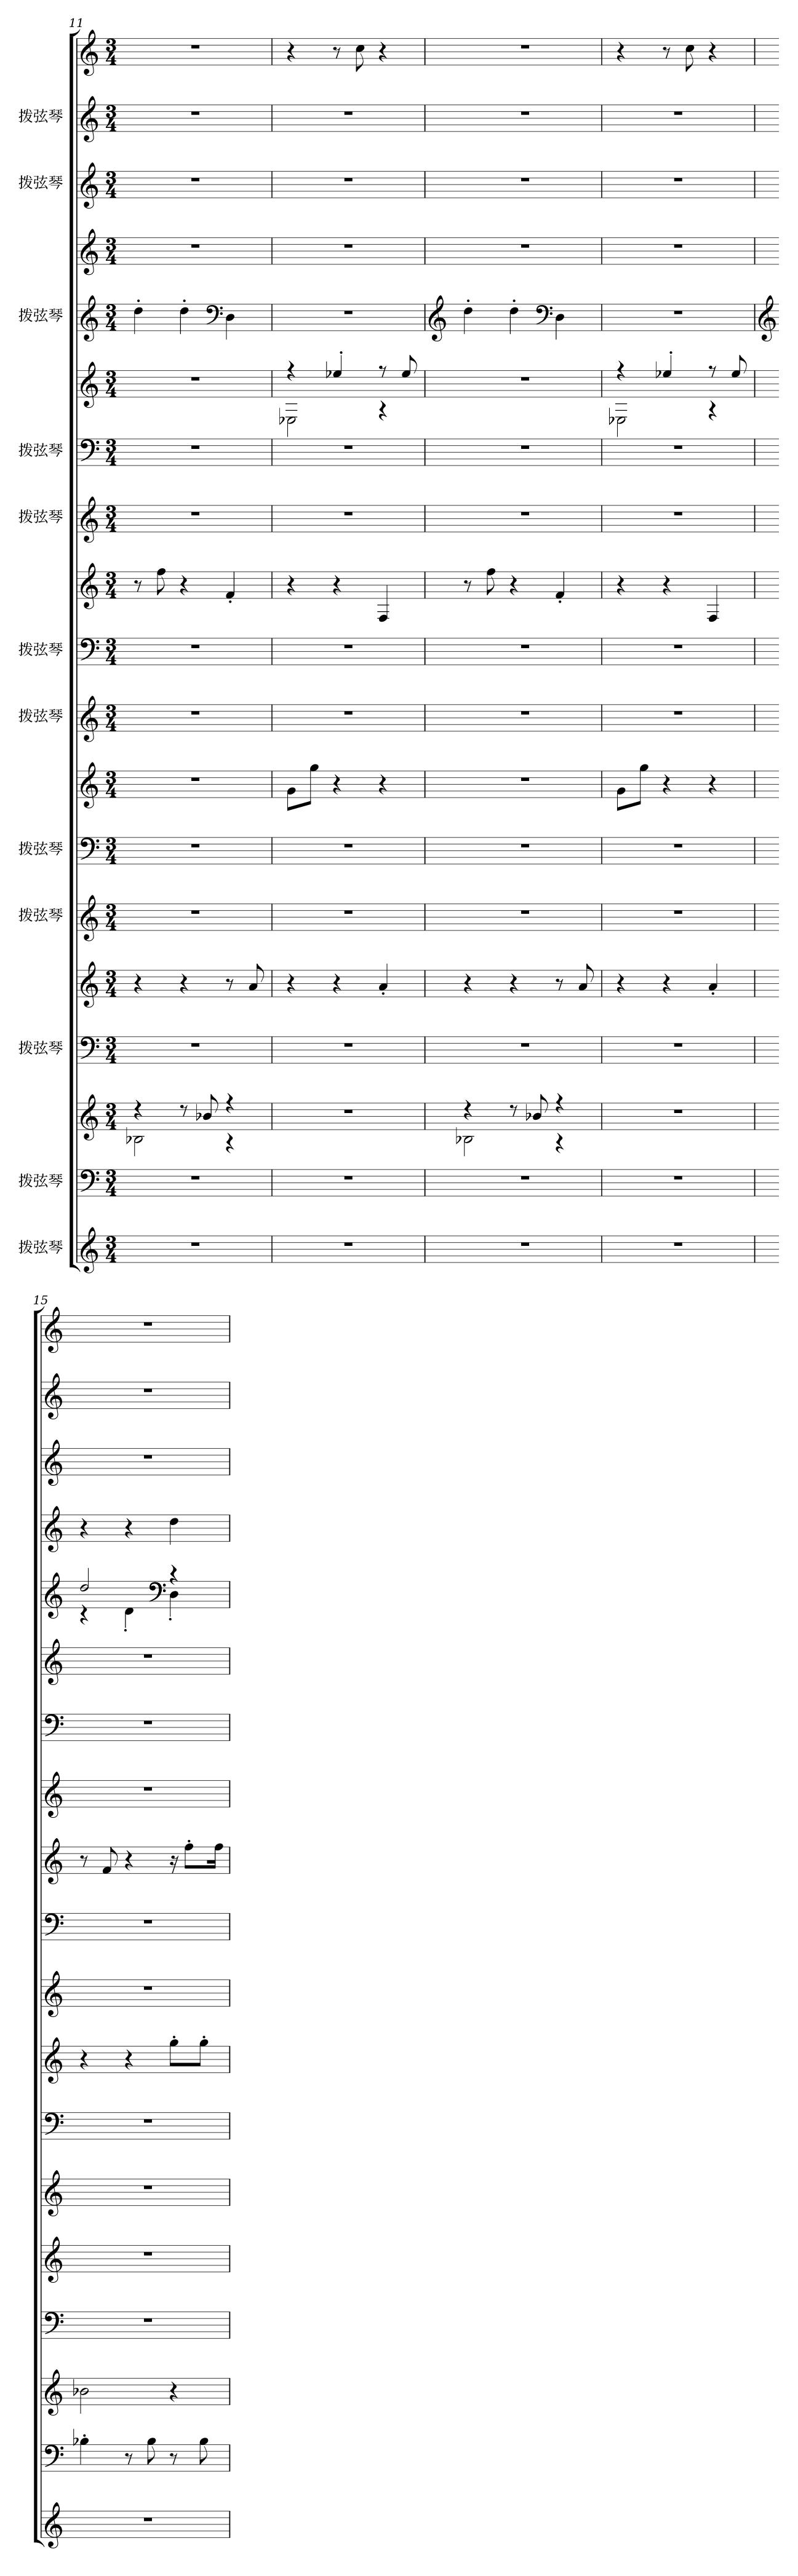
**kern	**kern	**kern	**kern	**kern	**kern	**kern	**kern	**kern	**kern	**kern	**kern	**kern	**kern	**kern	**kern	**kern	**kern	**kern
*part12	*part11	*part11	*part10	*part10	*part9	*part8	*part8	*part7	*part6	*part6	*part5	*part4	*part4	*part3	*part3	*part2	*part1	*part1
*staff19	*staff18	*staff17	*staff16	*staff15	*staff14	*staff13	*staff12	*staff11	*staff10	*staff9	*staff8	*staff7	*staff6	*staff5	*staff4	*staff3	*staff2	*staff1
*I"拨弦琴	*I"拨弦琴	*	*I"拨弦琴	*	*I"拨弦琴	*I"拨弦琴	*	*I"拨弦琴	*I"拨弦琴	*	*I"拨弦琴	*I"拨弦琴	*	*I"拨弦琴	*	*I"拨弦琴	*I"拨弦琴	*
*clefG2	*clefF4	*clefG2	*clefF4	*clefG2	*clefG2	*clefF4	*clefG2	*clefG2	*clefF4	*clefG2	*clefG2	*clefF4	*clefG2	*clefG2	*clefG2	*clefG2	*clefG2	*clefG2
*k[]	*k[]	*k[]	*k[]	*k[]	*k[]	*k[]	*k[]	*k[]	*k[]	*k[]	*k[]	*k[]	*k[]	*k[]	*k[]	*k[]	*k[]	*k[]
*M3/4	*M3/4	*M3/4	*M3/4	*M3/4	*M3/4	*M3/4	*M3/4	*M3/4	*M3/4	*M3/4	*M3/4	*M3/4	*M3/4	*M3/4	*M3/4	*M3/4	*M3/4	*M3/4
=11	=11	=11	=11	=11	=11	=11	=11	=11	=11	=11	=11	=11	=11	=11	=11	=11	=11	=11
*	*	*^	*	*	*	*	*	*	*	*	*	*	*	*	*	*	*	*
2.r	2.r	4r	2B-X\	2.r	4r	2.r	2.r	2.r	2.r	2.r	8r	2.r	2.r	2.r	4dd'\	2.r	2.r	2.r	2.r
.	.	.	.	.	.	.	.	.	.	.	8ff\	.	.	.	.	.	.	.	.
.	.	8r	.	.	4r	.	.	.	.	.	4r	.	.	.	4dd'\	.	.	.	.
.	.	8b-X/	.	.	.	.	.	.	.	.	.	.	.	.	.	.	.	.	.
*	*	*	*	*	*	*	*	*	*	*	*	*	*	*	*clefF4	*	*	*	*
.	.	4r	4r	.	8r	.	.	.	.	.	4f'/	.	.	.	4D\	.	.	.	.
.	.	.	.	.	8a/	.	.	.	.	.	.	.	.	.	.	.	.	.	.
*	*	*v	*v	*	*	*	*	*	*	*	*	*	*	*	*	*	*	*	*
=12	=12	=12	=12	=12	=12	=12	=12	=12	=12	=12	=12	=12	=12	=12	=12	=12	=12	=12
*	*	*	*	*	*	*	*	*	*	*	*	*	*^	*	*	*	*	*
2.r	2.r	2.r	2.r	4r	2.r	2.r	8g\L	2.r	2.r	4r	2.r	2.r	4r	2E-X\	2.r	2.r	2.r	2.r	4r
.	.	.	.	.	.	.	8gg\J	.	.	.	.	.	.	.	.	.	.	.	.
.	.	.	.	4r	.	.	4r	.	.	4r	.	.	4ee-X'/	.	.	.	.	.	8r
.	.	.	.	.	.	.	.	.	.	.	.	.	.	.	.	.	.	.	8cc\
.	.	.	.	4a'/	.	.	4r	.	.	4F/	.	.	8r	4r	.	.	.	.	4r
.	.	.	.	.	.	.	.	.	.	.	.	.	8ee-/	.	.	.	.	.	.
*	*	*	*	*	*	*	*	*	*	*	*	*	*v	*v	*	*	*	*	*
=13	=13	=13	=13	=13	=13	=13	=13	=13	=13	=13	=13	=13	=13	=13	=13	=13	=13	=13
*	*	*	*	*	*	*	*	*	*	*	*	*	*	*clefG2	*	*	*	*
*	*	*^	*	*	*	*	*	*	*	*	*	*	*	*	*	*	*	*
2.r	2.r	4r	2B-X\	2.r	4r	2.r	2.r	2.r	2.r	2.r	8r	2.r	2.r	2.r	4dd'\	2.r	2.r	2.r	2.r
.	.	.	.	.	.	.	.	.	.	.	8ff\	.	.	.	.	.	.	.	.
.	.	8r	.	.	4r	.	.	.	.	.	4r	.	.	.	4dd'\	.	.	.	.
.	.	8b-X/	.	.	.	.	.	.	.	.	.	.	.	.	.	.	.	.	.
*	*	*	*	*	*	*	*	*	*	*	*	*	*	*	*clefF4	*	*	*	*
.	.	4r	4r	.	8r	.	.	.	.	.	4f'/	.	.	.	4D\	.	.	.	.
.	.	.	.	.	8a/	.	.	.	.	.	.	.	.	.	.	.	.	.	.
*	*	*v	*v	*	*	*	*	*	*	*	*	*	*	*	*	*	*	*	*
!!LO:PB:g=z
=14	=14	=14	=14	=14	=14	=14	=14	=14	=14	=14	=14	=14	=14	=14	=14	=14	=14	=14
*	*	*	*	*	*	*	*	*	*	*	*	*	*^	*	*	*	*	*
2.r	2.r	2.r	2.r	4r	2.r	2.r	8g\L	2.r	2.r	4r	2.r	2.r	4r	2E-X\	2.r	2.r	2.r	2.r	4r
.	.	.	.	.	.	.	8gg\J	.	.	.	.	.	.	.	.	.	.	.	.
.	.	.	.	4r	.	.	4r	.	.	4r	.	.	4ee-X'/	.	.	.	.	.	8r
.	.	.	.	.	.	.	.	.	.	.	.	.	.	.	.	.	.	.	8cc\
.	.	.	.	4a'/	.	.	4r	.	.	4F/	.	.	8r	4r	.	.	.	.	4r
.	.	.	.	.	.	.	.	.	.	.	.	.	8ee-/	.	.	.	.	.	.
*	*	*	*	*	*	*	*	*	*	*	*	*	*v	*v	*	*	*	*	*
=15	=15	=15	=15	=15	=15	=15	=15	=15	=15	=15	=15	=15	=15	=15	=15	=15	=15	=15
*	*	*	*	*	*	*	*	*	*	*	*	*	*	*clefG2	*	*	*	*
*	*	*	*	*	*	*	*	*	*	*	*	*	*	*^	*	*	*	*
2.r	4B-X'\	2b-X\	2.r	2.r	2.r	2.r	4r	2.r	2.r	8r	2.r	2.r	2.r	2dd/	4r	4r	2.r	2.r	2.r
.	.	.	.	.	.	.	.	.	.	8f/	.	.	.	.	.	.	.	.	.
.	8r	.	.	.	.	.	4r	.	.	4r	.	.	.	.	4d'\	4r	.	.	.
.	8B-\	.	.	.	.	.	.	.	.	.	.	.	.	.	.	.	.	.	.
*	*	*	*	*	*	*	*	*	*	*	*	*	*	*clefF4	*	*	*	*	*
.	8r	4r	.	.	.	.	8gg'\L	.	.	16r	.	.	.	4r	4D'\	4dd\	.	.	.
.	.	.	.	.	.	.	.	.	.	8ff'\L	.	.	.	.	.	.	.	.	.
.	8B-\	.	.	.	.	.	8gg'\J	.	.	.	.	.	.	.	.	.	.	.	.
.	.	.	.	.	.	.	.	.	.	16ff\Jk	.	.	.	.	.	.	.	.	.
*	*	*	*	*	*	*	*	*	*	*	*	*	*	*v	*v	*	*	*	*
=	=	=	=	=	=	=	=	=	=	=	=	=	=	=	=	=	=	=
*-	*-	*-	*-	*-	*-	*-	*-	*-	*-	*-	*-	*-	*-	*-	*-	*-	*-	*-
